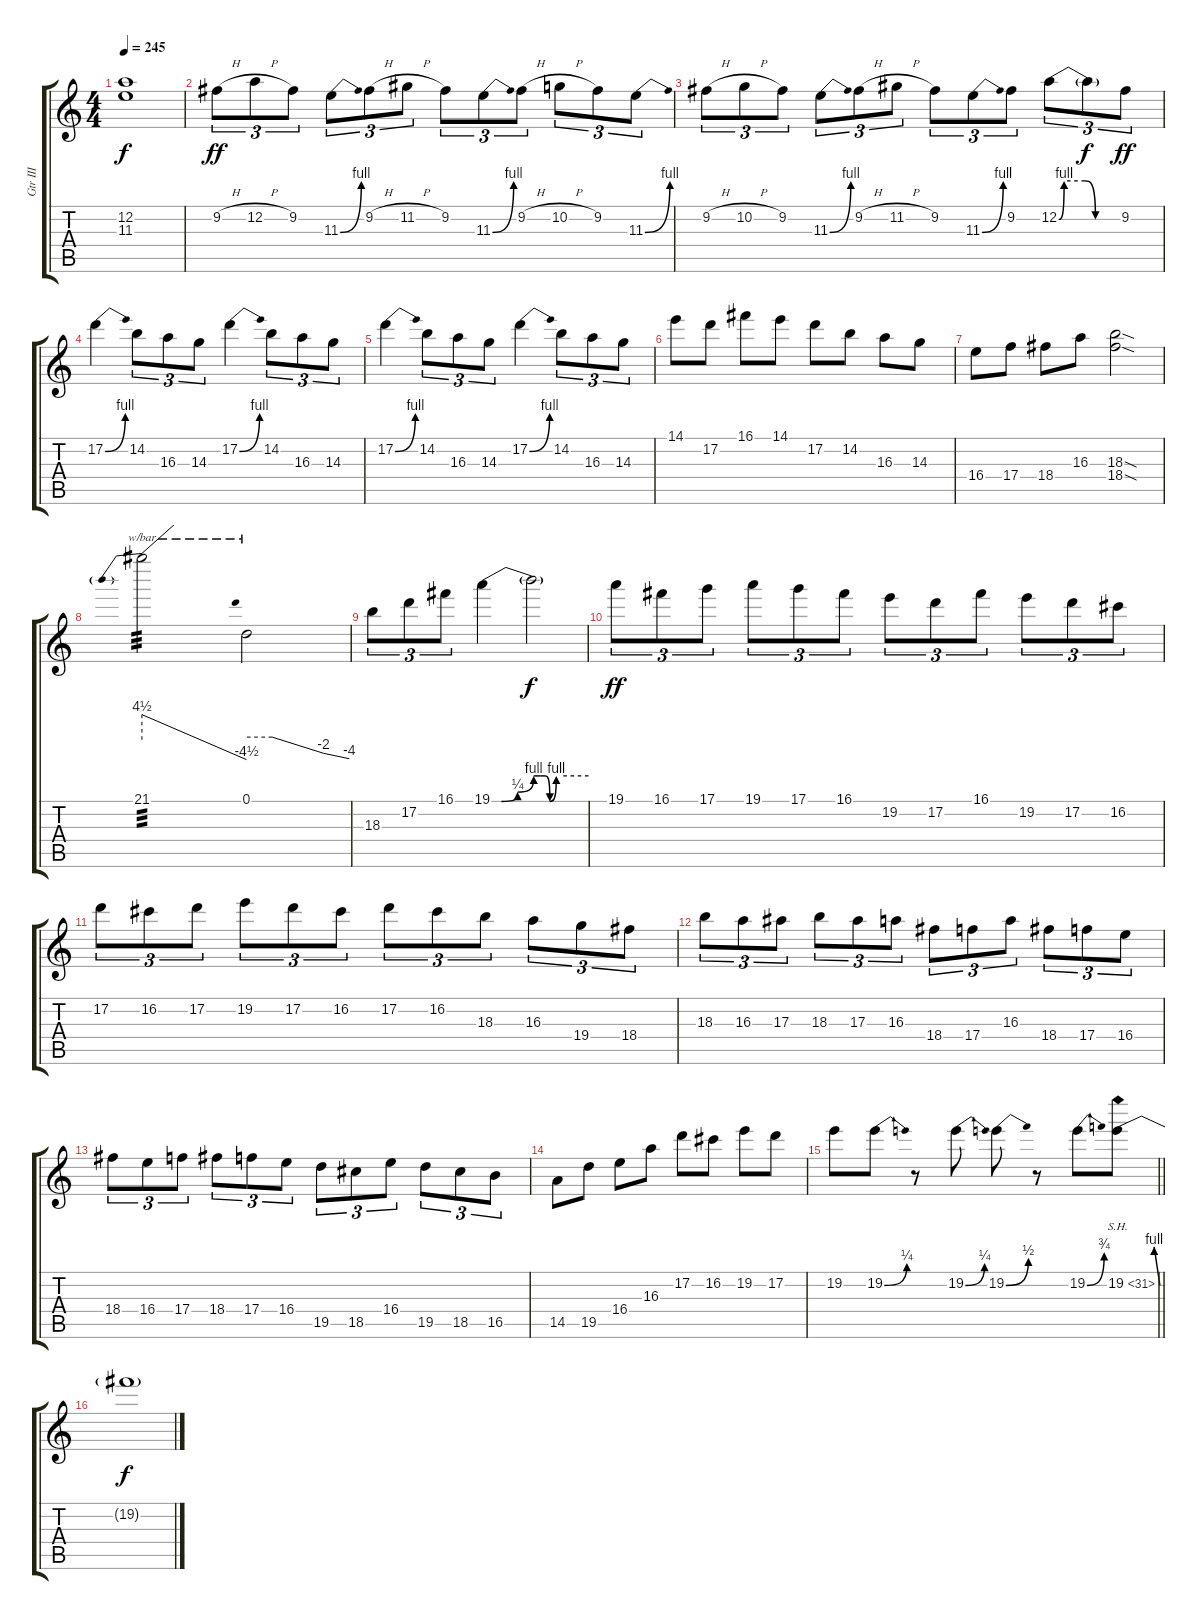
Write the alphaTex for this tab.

\track ("Gtr III" "Gtr III") {instrument overdrivenguitar}
\staff {score tabs}
\tuning (D4 A3 F3 C3 G2 D2) {hide}
\ts (4 4)
\tempo 245
\clef g2
\ks c
(12.2{t} 11.3{t}).1{dy f} |
9.2{h}.8{tu (3 2) dy ff} 12.2{h}.8{tu (3 2)} 9.2.8{tu (3 2)} 11.3{be (bend 0 0 60 4)}.8{tu (3 2)} 9.2{h}.8{tu (3 2)} 11.2{h}.8{tu (3 2)} 9.2.8{tu (3 2)} 11.3{be (bend 0 0 60 4)}.8{tu (3 2)} 9.2{h}.8{tu (3 2)} 10.2{h}.8{tu (3 2)} 9.2.8{tu (3 2)} 11.3{be (bend 0 0 60 4)}.8{tu (3 2)} |
9.2{h}.8{tu (3 2)} 10.2{h}.8{tu (3 2)} 9.2.8{tu (3 2)} 11.3{be (bend 0 0 60 4)}.8{tu (3 2)} 9.2{h}.8{tu (3 2)} 11.2{h}.8{tu (3 2)} 9.2.8{tu (3 2)} 11.3{be (bend 0 0 60 4)}.8{tu (3 2)} 9.2.8{tu (3 2)} 12.2{be (custom 0 0 5 4 25 4 35 0 37 0 60 0)}.8{tu (3 2)} 12.2{t}.8{tu (3 2) dy f} 9.2.8{tu (3 2) dy ff} |
17.2{be (bend 0 0 60 4)}.4 14.2.8{tu (3 2)} 16.3.8{tu (3 2)} 14.3.8{tu (3 2)} 17.2{be (bend 0 0 60 4)}.4 14.2.8{tu (3 2)} 16.3.8{tu (3 2)} 14.3.8{tu (3 2)} |
17.2{be (bend 0 0 60 4)}.4 14.2.8{tu (3 2)} 16.3.8{tu (3 2)} 14.3.8{tu (3 2)} 17.2{be (bend 0 0 60 4)}.4 14.2.8{tu (3 2)} 16.3.8{tu (3 2)} 14.3.8{tu (3 2)} |
14.1.8 17.2.8 16.1.8 14.1.8 17.2.8 14.2.8 16.3.8 14.3.8 |
16.4.8 17.4.8 18.4.8 16.3.8 (18.3{sod} 18.4{sod}).2 |
21.1.2{tbe (predivedive default 0 18 60 -18) tp 3} 0.1.2{tbe (custom default 0 0 15 0 45 -8 60 -16)} |
18.3.8{tu (3 2)} 17.2.8{tu (3 2)} 16.1.8{tu (3 2)} 19.1{be (custom 0 0 6 0 16 1 26 4 30 4 33 4 36 0 40 4 60 4)}.4 19.1{t}.2{dy f} |
19.1.8{tu (3 2) dy ff} 16.1.8{tu (3 2)} 17.1.8{tu (3 2)} 19.1.8{tu (3 2)} 17.1.8{tu (3 2)} 16.1.8{tu (3 2)} 19.2.8{tu (3 2)} 17.2.8{tu (3 2)} 16.1.8{tu (3 2)} 19.2.8{tu (3 2)} 17.2.8{tu (3 2)} 16.2.8{tu (3 2)} |
17.2.8{tu (3 2)} 16.2.8{tu (3 2)} 17.2.8{tu (3 2)} 19.2.8{tu (3 2)} 17.2.8{tu (3 2)} 16.2.8{tu (3 2)} 17.2.8{tu (3 2)} 16.2.8{tu (3 2)} 18.3.8{tu (3 2)} 16.3.8{tu (3 2)} 19.4.8{tu (3 2)} 18.4.8{tu (3 2)} |
18.3.8{tu (3 2)} 16.3.8{tu (3 2)} 17.3.8{tu (3 2)} 18.3.8{tu (3 2)} 17.3.8{tu (3 2)} 16.3.8{tu (3 2)} 18.4.8{tu (3 2)} 17.4.8{tu (3 2)} 16.3.8{tu (3 2)} 18.4.8{tu (3 2)} 17.4.8{tu (3 2)} 16.4.8{tu (3 2)} |
18.4.8{tu (3 2)} 16.4.8{tu (3 2)} 17.4.8{tu (3 2)} 18.4.8{tu (3 2)} 17.4.8{tu (3 2)} 16.4.8{tu (3 2)} 19.5.8{tu (3 2)} 18.5.8{tu (3 2)} 16.4.8{tu (3 2)} 19.5.8{tu (3 2)} 18.5.8{tu (3 2)} 16.5.8{tu (3 2)} |
14.5.8 19.5.8 16.4.8 16.3.8 17.2.8 16.2.8 19.2.8 17.2.8 |
\barLineRight lightlight
19.2.8 19.2{be (bend 0 0 60 1)}.8 r.8 19.2{be (bend 0 0 60 1)}.8 19.2{be (bend 0 0 60 2)}.8 r.8 19.2{be (bend 0 0 60 3)}.8 19.2{be (bend 0 0 60 4) sh 12}.8 |
19.2{t}.1{dy f}
